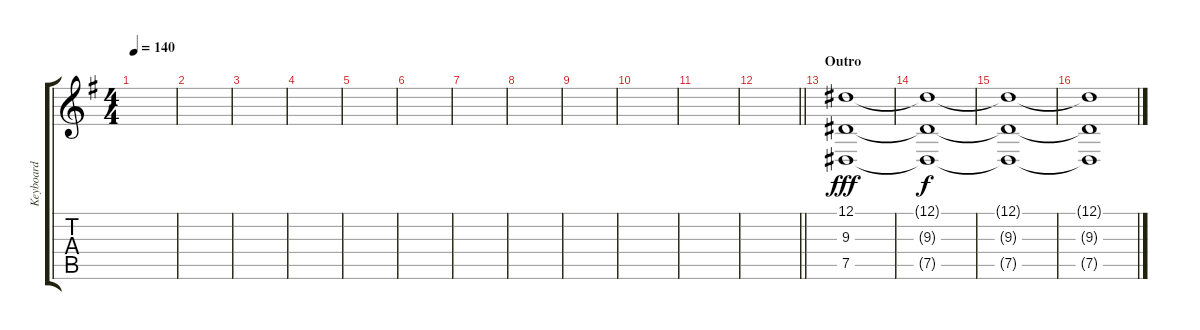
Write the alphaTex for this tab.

\track ("Keyboard" "Keyboard") {instrument stringensemble1}
\staff {score tabs}
\tuning (Eb4 Bb3 Gb3 Db3 Ab2 Eb2) {hide}
\ts (4 4)
\tempo 140
\clef g2
\ks eminor
|
|
|
|
|
|
|
|
|
|
|
\barLineRight lightlight
|
\section ("" "Outro")
(12.1 9.3 7.5).1{dy fff} |
(12.1{t} 9.3{t} 7.5{t}).1{dy f} |
(12.1{t} 9.3{t} 7.5{t}).1 |
(12.1{t} 9.3{t} 7.5{t}).1
